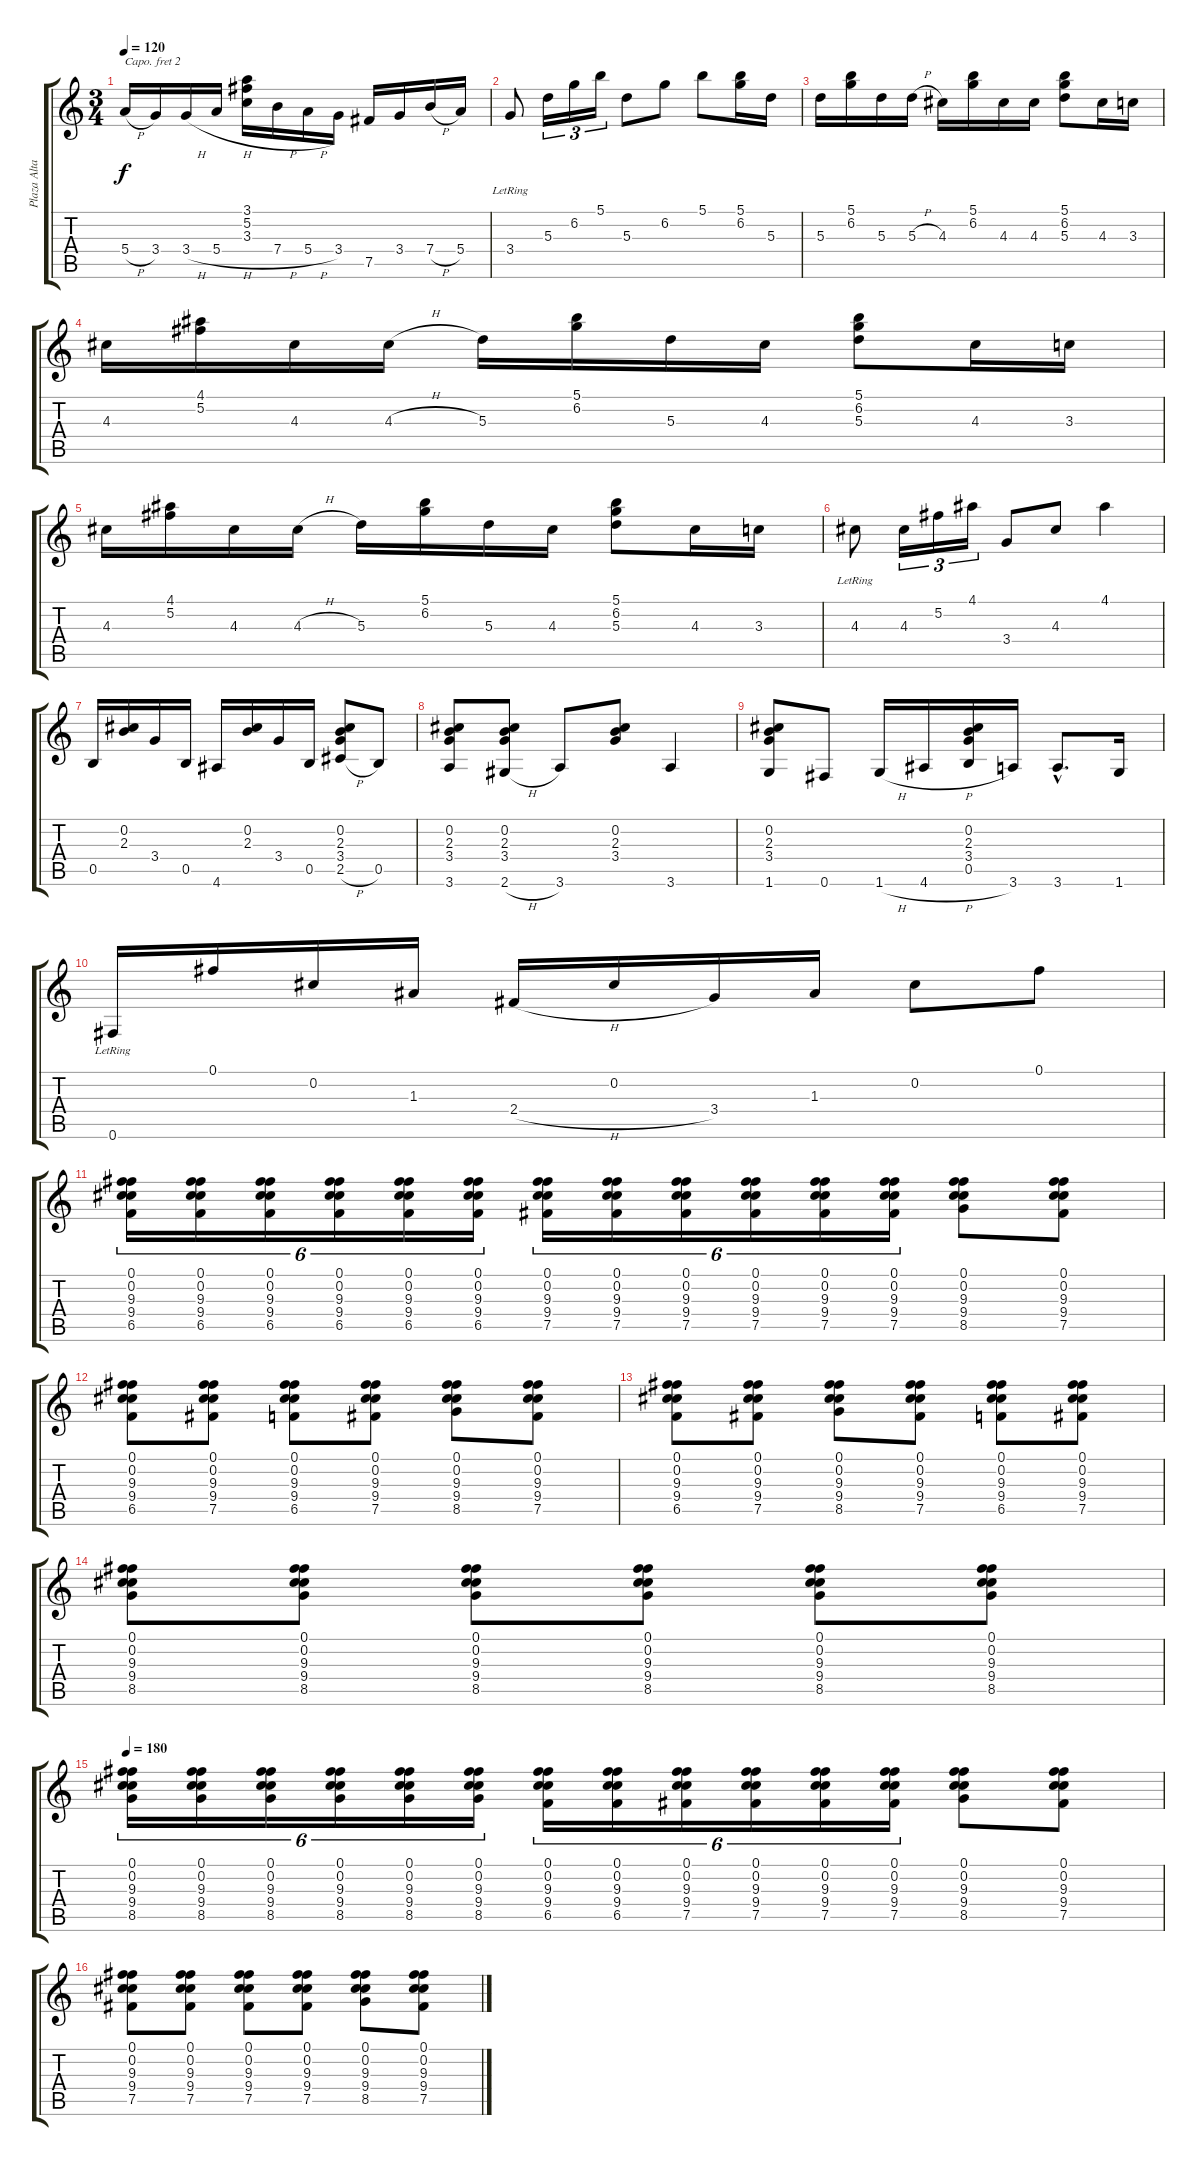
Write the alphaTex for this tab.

\track ("Plaza Alta" "Plaza Alta") {instrument acousticguitarnylon}
\staff {score tabs}
\capo 2
\tuning (E4 B3 G3 D3 A2 E2) {hide}
\ts (3 4)
\tempo 120
\clef g2
\ks c
5.4{h}.16{dy f} 3.4.16 3.4{h}.16 5.4{h}.16 (3.1 5.2 3.3).16 7.4{h}.16 5.4{h}.16 3.4.16 7.5.16 3.4.16 7.4{h}.16 5.4.16 |
3.4{lr}.8 5.3.16{tu (3 2)} 6.2.16{tu (3 2)} 5.1.16{tu (3 2)} 5.3.8 6.2.8 5.1.8 (5.1 6.2).16 5.3.16 |
5.3.16 (5.1 6.2).16 5.3.16 5.3{h}.16 4.3.16 (5.1 6.2).16 4.3.16 4.3.16 (5.1 6.2 5.3).8 4.3.16 3.3.16 |
4.3.16 (4.1 5.2).16 4.3.16 4.3{h}.16 5.3.16 (5.1 6.2).16 5.3.16 4.3.16 (5.1 6.2 5.3).8 4.3.16 3.3.16 |
4.3.16 (4.1 5.2).16 4.3.16 4.3{h}.16 5.3.16 (5.1 6.2).16 5.3.16 4.3.16 (5.1 6.2 5.3).8 4.3.16 3.3.16 |
4.3{lr}.8 4.3.16{tu (3 2)} 5.2.16{tu (3 2)} 4.1.16{tu (3 2)} 3.4.8 4.3.8 4.1.4 |
0.5.16 (0.2 2.3).16 3.4.16 0.5.16 4.6.16 (0.2 2.3).16 3.4.16 0.5.16 (0.2 2.3 3.4 2.5{h}).8 0.5.8 |
(0.2 2.3 3.4 3.6).8 (0.2 2.3 3.4 2.6{h}).8 3.6.8 (0.2 2.3 3.4).8 3.6.4 |
(0.2 2.3 3.4 1.6).8 0.6.8 1.6{h}.16 4.6{h}.16 (0.2 2.3 3.4 0.5).16 3.6.16 3.6{hac}.8{d} 1.6.16 |
0.6{lr}.16 0.1.16 0.2.16 1.3.16 2.4{h}.16 0.2.16 3.4.16 1.3.16 0.2.8 0.1.8 |
(0.1 0.2 9.3 9.4 6.5).16{tu (6 4)} (0.1 0.2 9.3 9.4 6.5).16{tu (6 4)} (0.1 0.2 9.3 9.4 6.5).16{tu (6 4)} (0.1 0.2 9.3 9.4 6.5).16{tu (6 4)} (0.1 0.2 9.3 9.4 6.5).16{tu (6 4)} (0.1 0.2 9.3 9.4 6.5).16{tu (6 4)} (0.1 0.2 9.3 9.4 7.5).16{tu (6 4)} (0.1 0.2 9.3 9.4 7.5).16{tu (6 4)} (0.1 0.2 9.3 9.4 7.5).16{tu (6 4)} (0.1 0.2 9.3 9.4 7.5).16{tu (6 4)} (0.1 0.2 9.3 9.4 7.5).16{tu (6 4)} (0.1 0.2 9.3 9.4 7.5).16{tu (6 4)} (0.1 0.2 9.3 9.4 8.5).8 (0.1 0.2 9.3 9.4 7.5).8 |
(0.1 0.2 9.3 9.4 6.5).8 (0.1 0.2 9.3 9.4 7.5).8 (0.1 0.2 9.3 9.4 6.5).8 (0.1 0.2 9.3 9.4 7.5).8 (0.1 0.2 9.3 9.4 8.5).8 (0.1 0.2 9.3 9.4 7.5).8 |
(0.1 0.2 9.3 9.4 6.5).8 (0.1 0.2 9.3 9.4 7.5).8 (0.1 0.2 9.3 9.4 8.5).8 (0.1 0.2 9.3 9.4 7.5).8 (0.1 0.2 9.3 9.4 6.5).8 (0.1 0.2 9.3 9.4 7.5).8 |
(0.1 0.2 9.3 9.4 8.5).8 (0.1 0.2 9.3 9.4 8.5).8 (0.1 0.2 9.3 9.4 8.5).8 (0.1 0.2 9.3 9.4 8.5).8 (0.1 0.2 9.3 9.4 8.5).8 (0.1 0.2 9.3 9.4 8.5).8 |
\tempo 180
(0.1 0.2 9.3 9.4 8.5).16{tu (6 4)} (0.1 0.2 9.3 9.4 8.5).16{tu (6 4)} (0.1 0.2 9.3 9.4 8.5).16{tu (6 4)} (0.1 0.2 9.3 9.4 8.5).16{tu (6 4)} (0.1 0.2 9.3 9.4 8.5).16{tu (6 4)} (0.1 0.2 9.3 9.4 8.5).16{tu (6 4)} (0.1 0.2 9.3 9.4 6.5).16{tu (6 4)} (0.1 0.2 9.3 9.4 6.5).16{tu (6 4)} (0.1 0.2 9.3 9.4 7.5).16{tu (6 4)} (0.1 0.2 9.3 9.4 7.5).16{tu (6 4)} (0.1 0.2 9.3 9.4 7.5).16{tu (6 4)} (0.1 0.2 9.3 9.4 7.5).16{tu (6 4)} (0.1 0.2 9.3 9.4 8.5).8 (0.1 0.2 9.3 9.4 7.5).8 |
(0.1 0.2 9.3 9.4 7.5).8 (0.1 0.2 9.3 9.4 7.5).8 (0.1 0.2 9.3 9.4 7.5).8 (0.1 0.2 9.3 9.4 7.5).8 (0.1 0.2 9.3 9.4 8.5).8 (0.1 0.2 9.3 9.4 7.5).8
